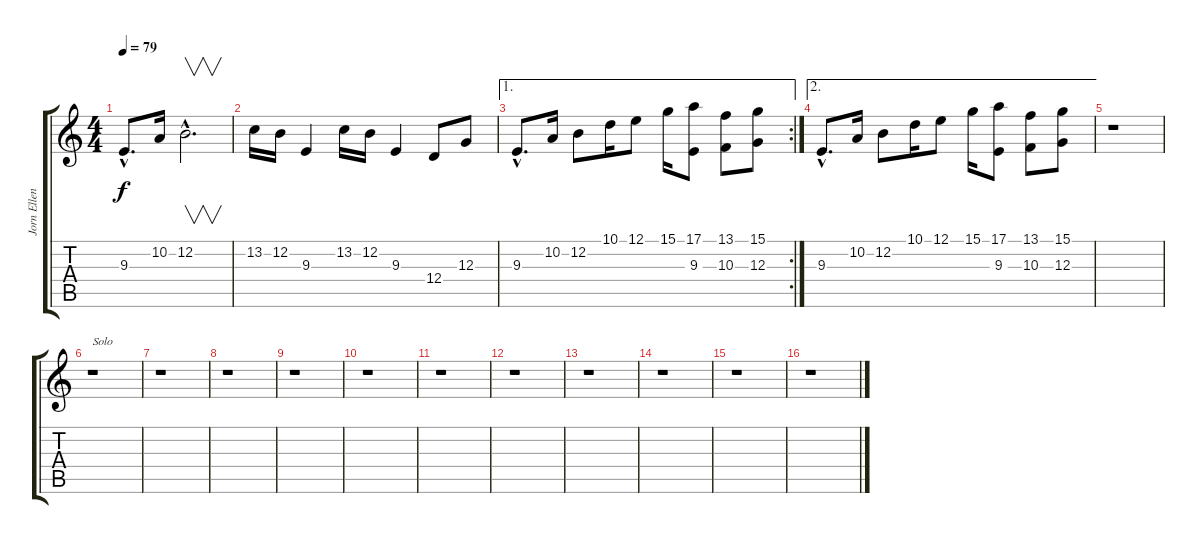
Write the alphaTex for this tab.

\track ("Jorn Ellenbrock" "Jorn Ellen") {instrument acousticgrandpiano}
\staff {score tabs}
\tuning (E4 B3 G3 D3 A2 E2) {hide}
\ts (4 4)
\tempo 79
\clef g2
\ks c
9.3{hac}.8{d dy f} 10.2.16 12.2{hac}.2{v d} |
13.2.16 12.2.16 9.3.4 13.2.16 12.2.16 9.3.4 12.4.8 12.3.8 |
\ae 1
\rc 2
9.3{hac}.8{d} 10.2.16 12.2.8 10.1.16 12.1.8 15.1.16 (17.1 9.3).8 (13.1 10.3).8 (15.1 12.3).8 |
\ae 2
9.3{hac}.8{d} 10.2.16 12.2.8 10.1.16 12.1.8 15.1.16 (17.1 9.3).8 (13.1 10.3).8 (15.1 12.3).8 |
r.1 |
r.1{txt "Solo"} |
r.1 |
r.1 |
r.1 |
r.1 |
r.1 |
r.1 |
r.1 |
r.1 |
r.1 |
r.1
